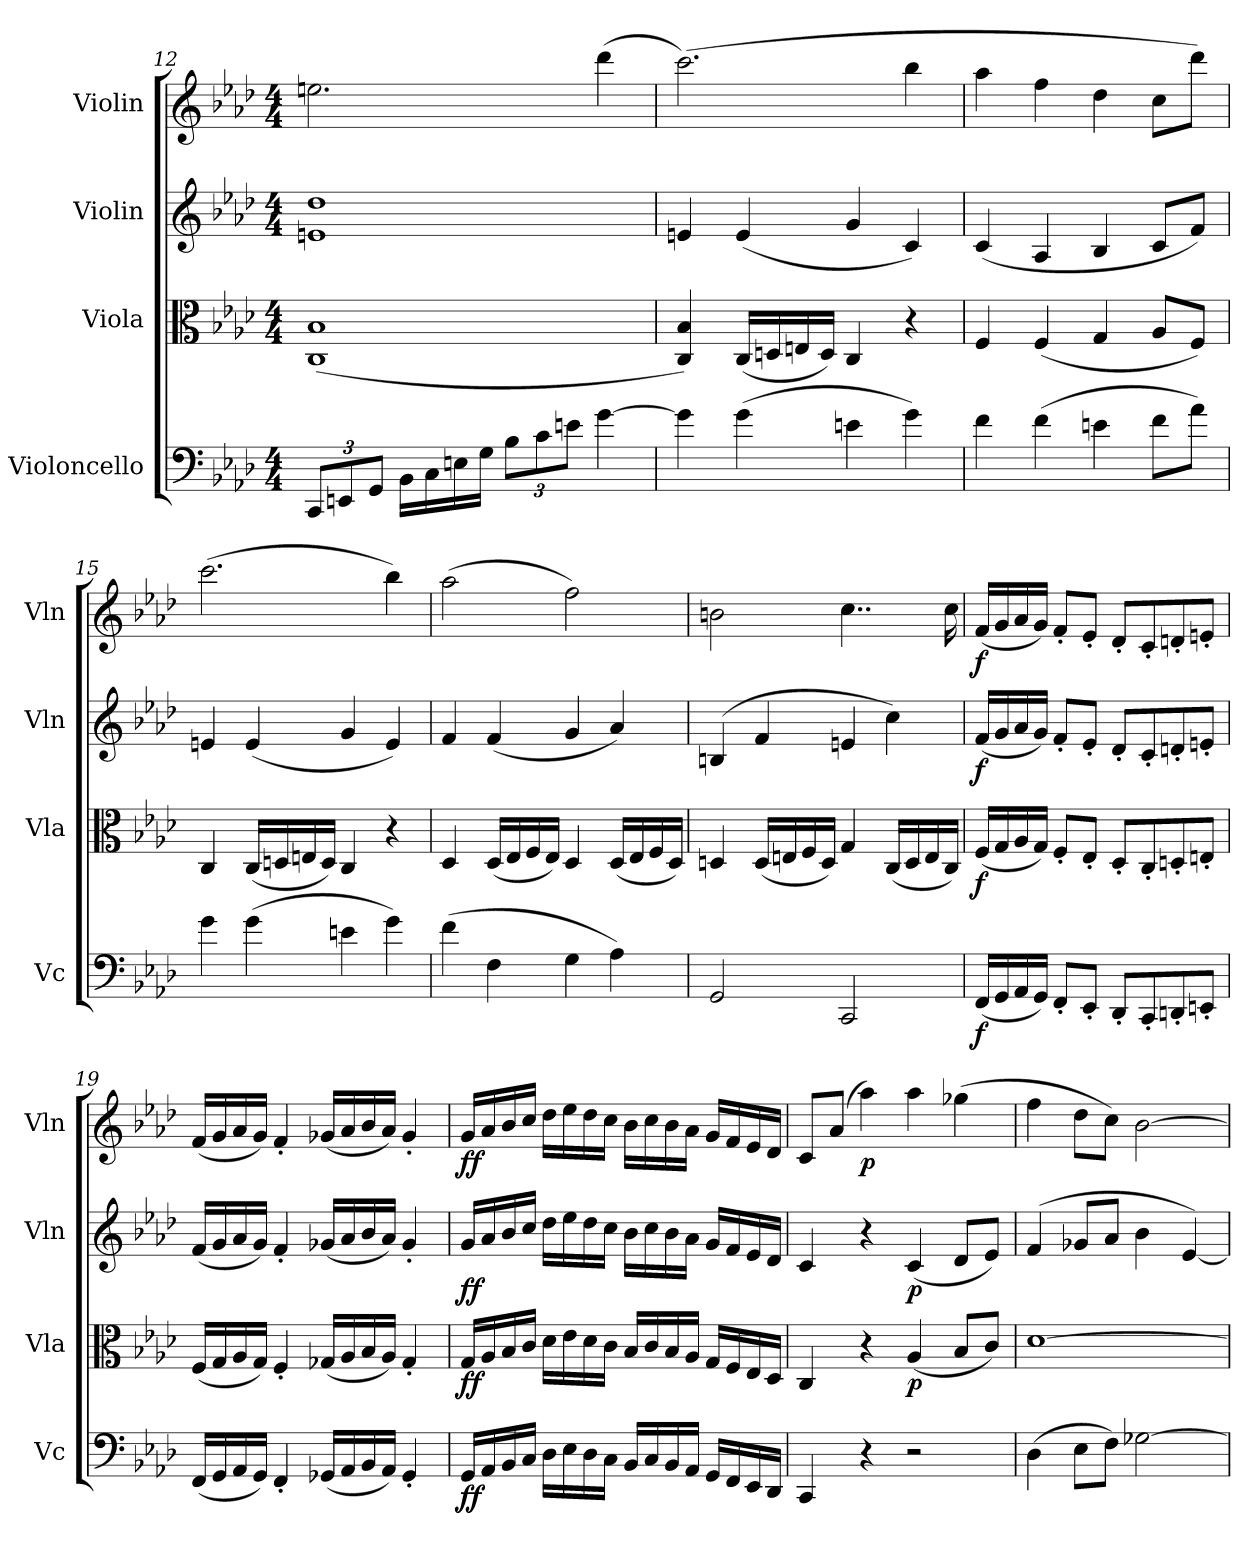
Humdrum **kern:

**kern	**dynam	**kern	**dynam	**kern	**dynam	**kern	**dynam
*part4	*part4	*part3	*part3	*part2	*part2	*part1	*part1
*staff4	*staff4	*staff3	*staff3	*staff2	*staff2	*staff1	*staff1
*I"Violoncello	*	*I"Viola	*	*I"Violin	*	*I"Violin	*
*I'Vc	*	*I'Vla	*	*I'Vln	*	*I'Vln	*
*clefF4	*	*clefC3	*	*clefG2	*	*clefG2	*
*k[b-e-a-d-]	*	*k[b-e-a-d-]	*	*k[b-e-a-d-]	*	*k[b-e-a-d-]	*
*M4/4	*	*M4/4	*	*M4/4	*	*M4/4	*
=12	=12	=12	=12	=12	=12	=12	=12
12CC/L	.	(1C 1B-	.	1en 1dd-	.	2.een\	.
12EEn/	.	.	.	.	.	.	.
12GG/J	.	.	.	.	.	.	.
16BB-\LL	.	.	.	.	.	.	.
16C\	.	.	.	.	.	.	.
16En\	.	.	.	.	.	.	.
16G\JJ	.	.	.	.	.	.	.
12B-\L	.	.	.	.	.	.	.
12c\	.	.	.	.	.	.	.
12en\J	.	.	.	.	.	.	.
[4g\	.	.	.	.	.	(4ddd-\	.
=13	=13	=13	=13	=13	=13	=13	=13
4g\]	.	4C/ 4B-/)	.	4en/	.	(2.ccc\)	.
(4g\	.	(16C/LL	.	(4e/	.	.	.
.	.	16Dn/	.	.	.	.	.
.	.	16En/	.	.	.	.	.
.	.	16D/JJ)	.	.	.	.	.
4en\	.	4C/	.	4g/	.	.	.
4g\)	.	4r	.	4c/)	.	4bb-\	.
=14	=14	=14	=14	=14	=14	=14	=14
4f\	.	4F/	.	(4c/	.	4aa-\	.
(4f\	.	(4F/	.	4A-/	.	4ff\	.
4en\	.	4G/	.	4B-/	.	4dd-\	.
8f\L	.	8A-/L	.	8c/L	.	8cc\L	.
8a-\J)	.	8F/J)	.	8f/J)	.	8ddd-\J)	.
=15	=15	=15	=15	=15	=15	=15	=15
4g\	.	4C/	.	4en/	.	(2.ccc\	.
(4g\	.	(16C/LL	.	(4e/	.	.	.
.	.	16Dn/	.	.	.	.	.
.	.	16En/	.	.	.	.	.
.	.	16D/JJ)	.	.	.	.	.
4en\	.	4C/	.	4g/	.	.	.
4g\)	.	4r	.	4e/)	.	4bb-\)	.
=16	=16	=16	=16	=16	=16	=16	=16
(4f\	.	4D-/	.	4f/	.	(2aa-\	.
4F\	.	(16D-/LL	.	(4f/	.	.	.
.	.	16E-/	.	.	.	.	.
.	.	16F/	.	.	.	.	.
.	.	16E-/JJ)	.	.	.	.	.
4G\	.	4D-/	.	4g/	.	2ff\)	.
4A-\)	.	(16D-/LL	.	4a-/)	.	.	.
.	.	16E-/	.	.	.	.	.
.	.	16F/	.	.	.	.	.
.	.	16D-/JJ)	.	.	.	.	.
=17	=17	=17	=17	=17	=17	=17	=17
2GG/	.	4Dn/	.	(4Bn/	.	2bn\	.
.	.	(16D/LL	.	4f/	.	.	.
.	.	16En/	.	.	.	.	.
.	.	16F/	.	.	.	.	.
.	.	16D/JJ)	.	.	.	.	.
2CC/	.	4G/	.	4en/	.	4..cc\	.
.	.	(16C/LL	.	4cc\)	.	.	.
.	.	16D/	.	.	.	.	.
.	.	16E/	.	.	.	.	.
.	.	16C/JJ)	.	.	.	16cc\	.
=18	=18	=18	=18	=18	=18	=18	=18
(16FF/LL	f	(16F/LL	f	(16f/LL	f	(16f/LL	f
16GG/	.	16G/	.	16g/	.	16g/	.
16AA-/	.	16A-/	.	16a-/	.	16a-/	.
16GG/JJ)	.	16G/JJ)	.	16g/JJ)	.	16g/JJ)	.
8FF'/L	.	8F'/L	.	8f'/L	.	8f'/L	.
8EE-'/J	.	8E-'/J	.	8e-'/J	.	8e-'/J	.
8DD-'/L	.	8D-'/L	.	8d-'/L	.	8d-'/L	.
8CC'/	.	8C'/	.	8c'/	.	8c'/	.
8DDn'/	.	8Dn'/	.	8dn'/	.	8dn'/	.
8EEn'/J	.	8En'/J	.	8en'/J	.	8en'/J	.
=19	=19	=19	=19	=19	=19	=19	=19
(16FF/LL	.	(16F/LL	.	(16f/LL	.	(16f/LL	.
16GG/	.	16G/	.	16g/	.	16g/	.
16AA-/	.	16A-/	.	16a-/	.	16a-/	.
16GG/JJ)	.	16G/JJ)	.	16g/JJ)	.	16g/JJ)	.
4FF'/	.	4F'/	.	4f'/	.	4f'/	.
(16GG-X/LL	.	(16G-X/LL	.	(16g-X/LL	.	(16g-X/LL	.
16AA-/	.	16A-/	.	16a-/	.	16a-/	.
16BB-/	.	16B-/	.	16b-/	.	16b-/	.
16AA-/JJ)	.	16A-/JJ)	.	16a-/JJ)	.	16a-/JJ)	.
4GG-'/	.	4G-'/	.	4g-'/	.	4g-'/	.
=20	=20	=20	=20	=20	=20	=20	=20
16GG/LL	ff	16G/LL	ff	16g/LL	ff	16g/LL	ff
16AA-/	.	16A-/	.	16a-/	.	16a-/	.
16BB-/	.	16B-/	.	16b-/	.	16b-/	.
16C/JJ	.	16c/JJ	.	16cc/JJ	.	16cc/JJ	.
16D-\LL	.	16d-\LL	.	16dd-\LL	.	16dd-\LL	.
16E-\	.	16e-\	.	16ee-\	.	16ee-\	.
16D-\	.	16d-\	.	16dd-\	.	16dd-\	.
16C\JJ	.	16c\JJ	.	16cc\JJ	.	16cc\JJ	.
16BB-/LL	.	16B-/LL	.	16b-\LL	.	16b-\LL	.
16C/	.	16c/	.	16cc\	.	16cc\	.
16BB-/	.	16B-/	.	16b-\	.	16b-\	.
16AA-/JJ	.	16A-/JJ	.	16a-\JJ	.	16a-\JJ	.
16GG/LL	.	16G/LL	.	16g/LL	.	16g/LL	.
16FF/	.	16F/	.	16f/	.	16f/	.
16EE-/	.	16E-/	.	16e-/	.	16e-/	.
16DD-/JJ	.	16D-/JJ	.	16d-/JJ	.	16d-/JJ	.
=21	=21	=21	=21	=21	=21	=21	=21
4CC/	.	4C/	.	4c/	.	8c/L	.
.	.	.	.	.	.	(8a-/J	.
4r	.	4r	.	4r	.	4aa-\)	p
2r	.	(4A-/	p	(4c/	p	4aa-\	.
.	.	8B-/L	.	8d-/L	.	(4gg-X\	.
.	.	8c/J)	.	8e-/J)	.	.	.
=22	=22	=22	=22	=22	=22	=22	=22
(4D-\	.	[1d-	.	(4f/	.	4ff\	.
8E-\L	.	.	.	8g-X/L	.	8dd-\L	.
8F\J)	.	.	.	8a-/J	.	8cc\J)	.
[2G-X\	.	.	.	4b-\	.	[2b-\	.
.	.	.	.	[4e-/)	.	.	.
=	=	=	=	=	=	=	=
*-	*-	*-	*-	*-	*-	*-	*-
